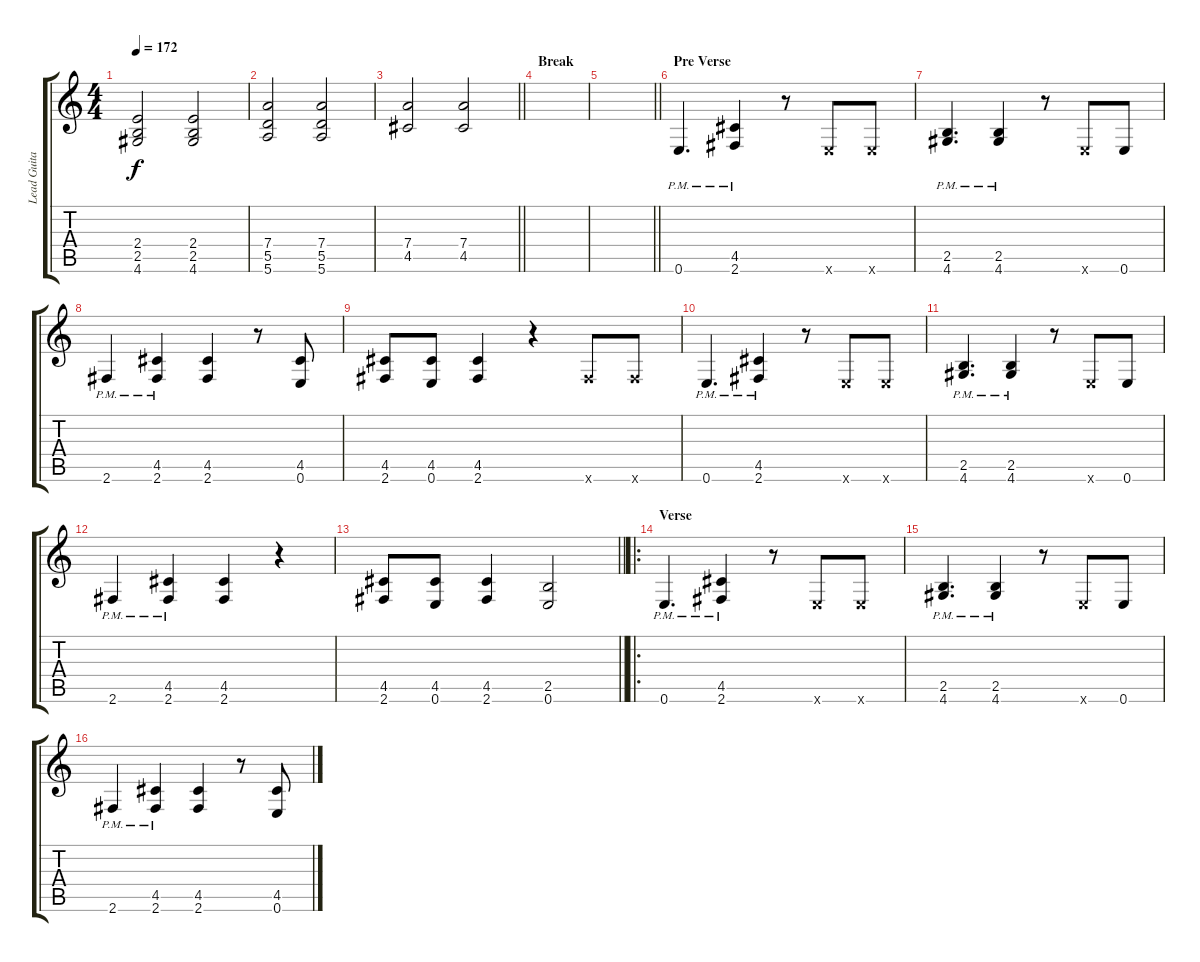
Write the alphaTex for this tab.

\track ("Lead Guitar" "Lead Guita") {instrument distortionguitar}
\staff {score tabs}
\tuning (E4 B3 G3 D3 A2 E2) {hide}
\ts (4 4)
\tempo 172
\clef g2
\ks c
(2.4 2.5 4.6).2{dy f} (2.4 2.5 4.6).2 |
(7.4 5.5 5.6).2 (7.4 5.5 5.6).2 |
\barLineRight lightlight
(7.4 4.5).2 (7.4 4.5).2 |
\section ("" "Break")
|
\barLineRight lightlight
|
\section ("" "Pre Verse")
0.6{pm}.4{d} (4.5{pm} 2.6{pm}).4 r.8 0.6{x}.8 0.6{x}.8 |
(2.5{pm} 4.6{pm}).4{d} (2.5{pm} 4.6{pm}).4 r.8 0.6{x}.8 0.6.8 |
2.6{pm}.4 (4.5{pm} 2.6{pm}).4 (4.5 2.6).4 r.8 (4.5 0.6).8 |
(4.5 2.6).8 (4.5 0.6).8 (4.5 2.6).4 r.4 2.6{x}.8 2.6{x}.8 |
0.6{pm}.4{d} (4.5{pm} 2.6{pm}).4 r.8 0.6{x}.8 0.6{x}.8 |
(2.5{pm} 4.6{pm}).4{d} (2.5{pm} 4.6{pm}).4 r.8 0.6{x}.8 0.6.8 |
2.6{pm}.4 (4.5{pm} 2.6{pm}).4 (4.5 2.6).4 r.4 |
\barLineRight lightlight
(4.5 2.6).8 (4.5 0.6).8 (4.5 2.6).4 (2.5 0.6).2 |
\ro
\section ("" "Verse")
0.6{pm}.4{d} (4.5{pm} 2.6{pm}).4 r.8 0.6{x}.8 0.6{x}.8 |
(2.5{pm} 4.6{pm}).4{d} (2.5{pm} 4.6{pm}).4 r.8 0.6{x}.8 0.6.8 |
2.6{pm}.4 (4.5{pm} 2.6{pm}).4 (4.5 2.6).4 r.8 (4.5 0.6).8
